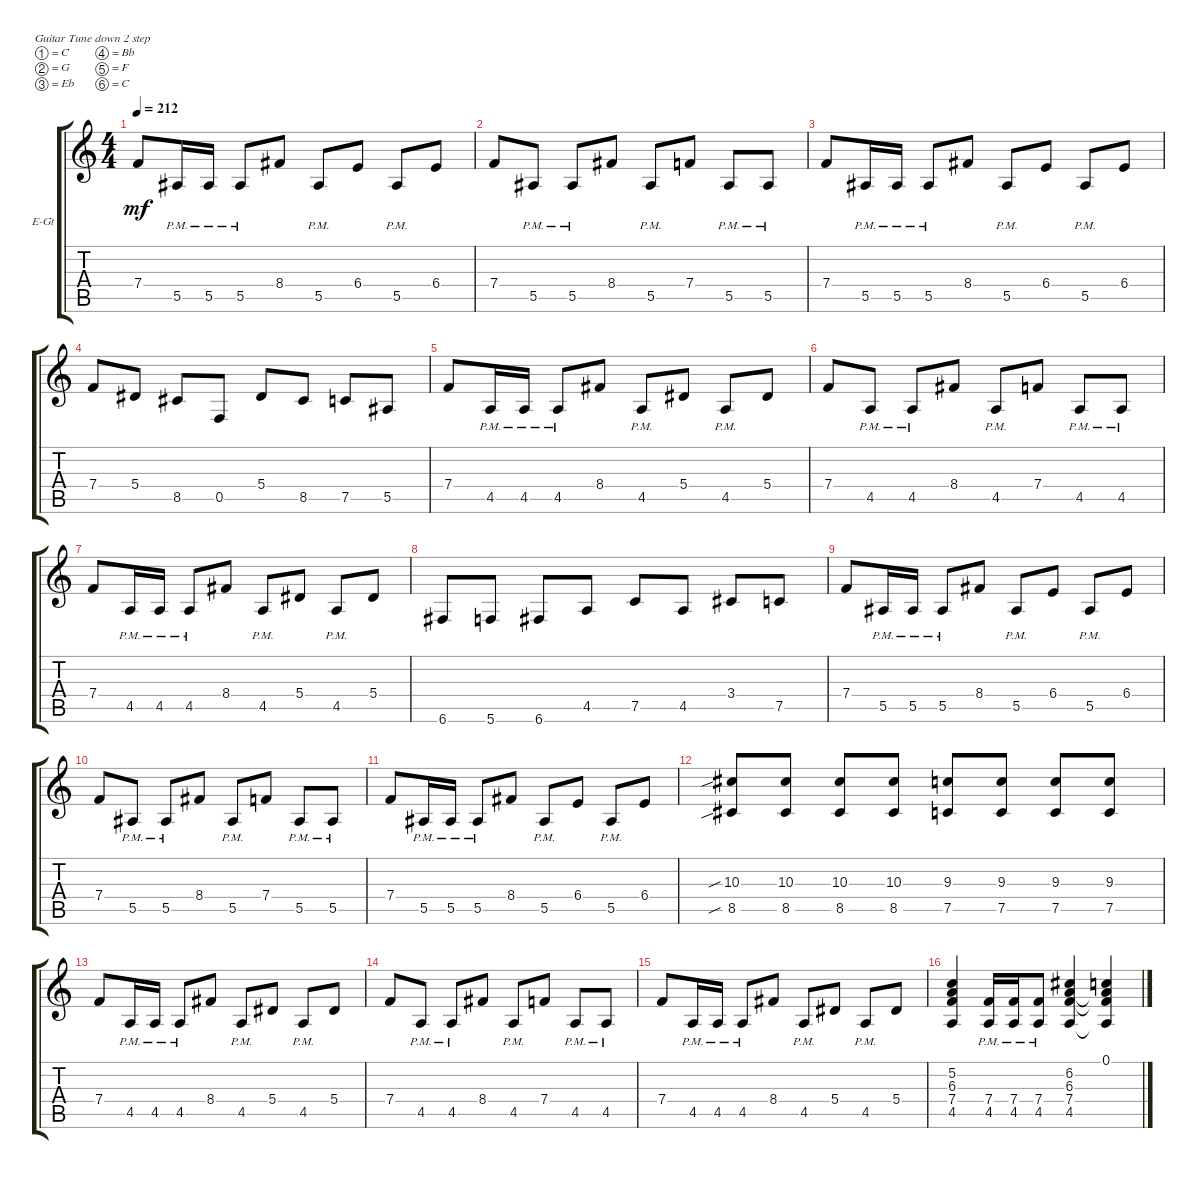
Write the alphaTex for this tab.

\defaultSystemsLayout 4
\bracketExtendMode groupsimilarinstruments
\firstSystemTrackNameOrientation horizontal
\otherSystemsTrackNameOrientation horizontal
\track ("Eschbach Rhythm" "E-Gt") {instrument overdrivenguitar}
\staff {score tabs}
\tuning (C4 G3 Eb3 Bb2 F2 C2)
\ts (4 4)
\tempo 212
\clef g2
\ks c
7.4.8{dy mf} 5.5{pm}.16 5.5{pm}.16 5.5{pm}.8 8.4.8 5.5{pm}.8 6.4.8 5.5{pm}.8 6.4.8 |
7.4.8 5.5{pm}.8 5.5{pm}.8 8.4.8 5.5{pm}.8 7.4.8 5.5{pm}.8 5.5{pm}.8 |
7.4.8 5.5{pm}.16 5.5{pm}.16 5.5{pm}.8 8.4.8 5.5{pm}.8 6.4.8 5.5{pm}.8 6.4.8 |
7.4.8 5.4.8 8.5.8 0.5.8 5.4.8 8.5.8 7.5.8 5.5.8 |
7.4.8 4.5{pm}.16 4.5{pm}.16 4.5{pm}.8 8.4.8 4.5{pm}.8 5.4.8 4.5{pm}.8 5.4.8 |
7.4.8 4.5{pm}.8 4.5{pm}.8 8.4.8 4.5{pm}.8 7.4.8 4.5{pm}.8 4.5{pm}.8 |
7.4.8 4.5{pm}.16 4.5{pm}.16 4.5{pm}.8 8.4.8 4.5{pm}.8 5.4.8 4.5{pm}.8 5.4.8 |
6.6.8 5.6.8 6.6.8 4.5.8 7.5.8 4.5.8 3.4.8 7.5.8 |
7.4.8 5.5{pm}.16 5.5{pm}.16 5.5{pm}.8 8.4.8 5.5{pm}.8 6.4.8 5.5{pm}.8 6.4.8 |
7.4.8 5.5{pm}.8 5.5{pm}.8 8.4.8 5.5{pm}.8 7.4.8 5.5{pm}.8 5.5{pm}.8 |
7.4.8 5.5{pm}.16 5.5{pm}.16 5.5{pm}.8 8.4.8 5.5{pm}.8 6.4.8 5.5{pm}.8 6.4.8 |
(8.5{sib} 10.3{sib}).8 (8.5 10.3).8 (8.5 10.3).8 (8.5 10.3).8 (9.3 7.5).8 (9.3 7.5).8 (9.3 7.5).8 (9.3 7.5).8 |
7.4.8 4.5{pm}.16 4.5{pm}.16 4.5{pm}.8 8.4.8 4.5{pm}.8 5.4.8 4.5{pm}.8 5.4.8 |
7.4.8 4.5{pm}.8 4.5{pm}.8 8.4.8 4.5{pm}.8 7.4.8 4.5{pm}.8 4.5{pm}.8 |
7.4.8 4.5{pm}.16 4.5{pm}.16 4.5{pm}.8 8.4.8 4.5{pm}.8 5.4.8 4.5{pm}.8 5.4.8 |
(4.5 7.4 6.3 5.2).4 (4.5{pm} 7.4{pm}).16 (4.5{pm} 7.4{pm}).16 (4.5{pm} 7.4{pm}).8 (6.2 7.4 6.3 4.5).4 (0.1 4.5{t} 7.4{t} 6.3{t}).4
